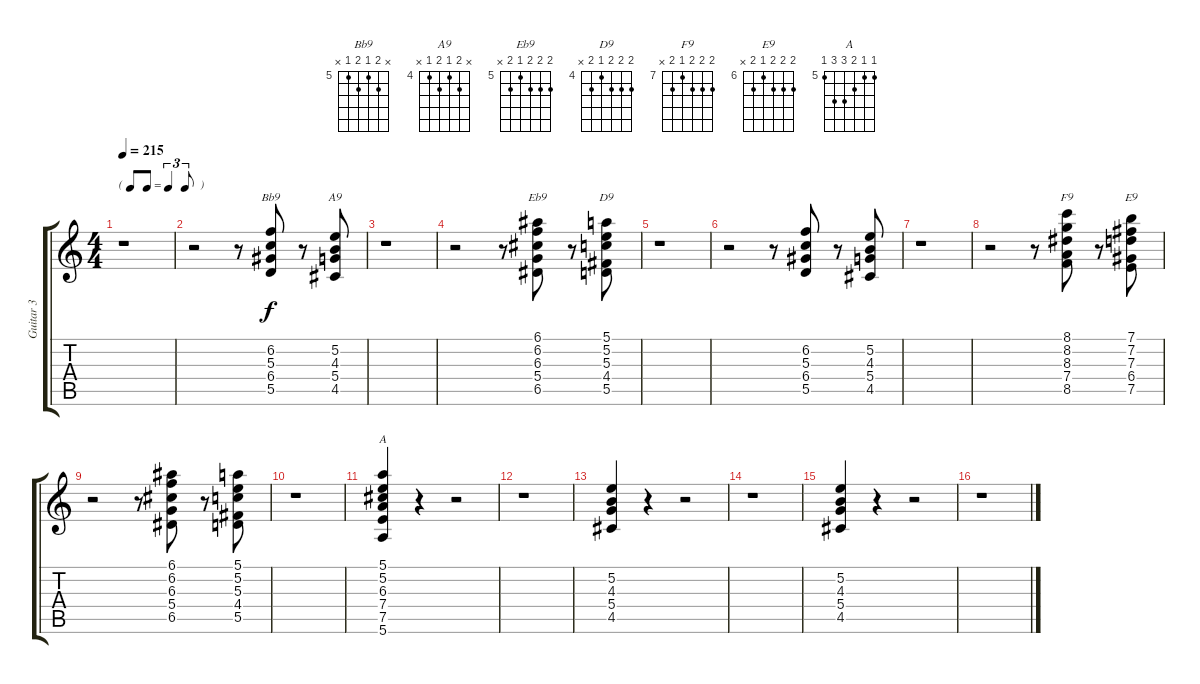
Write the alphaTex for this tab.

\track ("Guitar 3" "Guitar 3") {instrument electricguitarclean}
\staff {score tabs}
\tuning (E4 B3 G3 D3 A2 E2) {hide}
\chord ("Bb9" x 6 5 6 5 x) {firstfret 5}
\chord ("A9" x 5 4 5 4 x) {firstfret 4}
\chord ("Eb9" 6 6 6 5 6 x) {firstfret 5}
\chord ("D9" 5 5 5 4 5 x) {firstfret 4}
\chord ("F9" 8 8 8 7 8 x) {firstfret 7}
\chord ("E9" 7 7 7 6 7 x) {firstfret 6}
\chord ("A" 5 5 6 7 7 5) {firstfret 5}
\ts (4 4)
\tf triplet8th
\tempo 215
\clef g2
\ks c
r.1{dy f instrument electricguitarclean} |
r.2 r.8 (6.2 5.3 6.4 5.5).8{ch "Bb9"} r.8 (5.2 4.3 5.4 4.5).8{ch "A9"} |
r.1 |
r.2 r.8 (6.1 6.2 6.3 5.4 6.5).8{ch "Eb9"} r.8 (5.1 5.2 5.3 4.4 5.5).8{ch "D9"} |
r.1 |
r.2 r.8 (6.2 5.3 6.4 5.5).8 r.8 (5.2 4.3 5.4 4.5).8 |
r.1 |
r.2 r.8 (8.1 8.2 8.3 7.4 8.5).8{ch "F9"} r.8 (7.1 7.2 7.3 6.4 7.5).8{ch "E9"} |
r.2 r.8 (6.1 6.2 6.3 5.4 6.5).8 r.8 (5.1 5.2 5.3 4.4 5.5).8 |
r.1 |
(5.1 5.2 6.3 7.4 7.5 5.6).4{ch "A"} r.4 r.2 |
r.1 |
(5.2 4.3 5.4 4.5).4 r.4 r.2 |
r.1 |
(5.2 4.3 5.4 4.5).4 r.4 r.2 |
r.1
